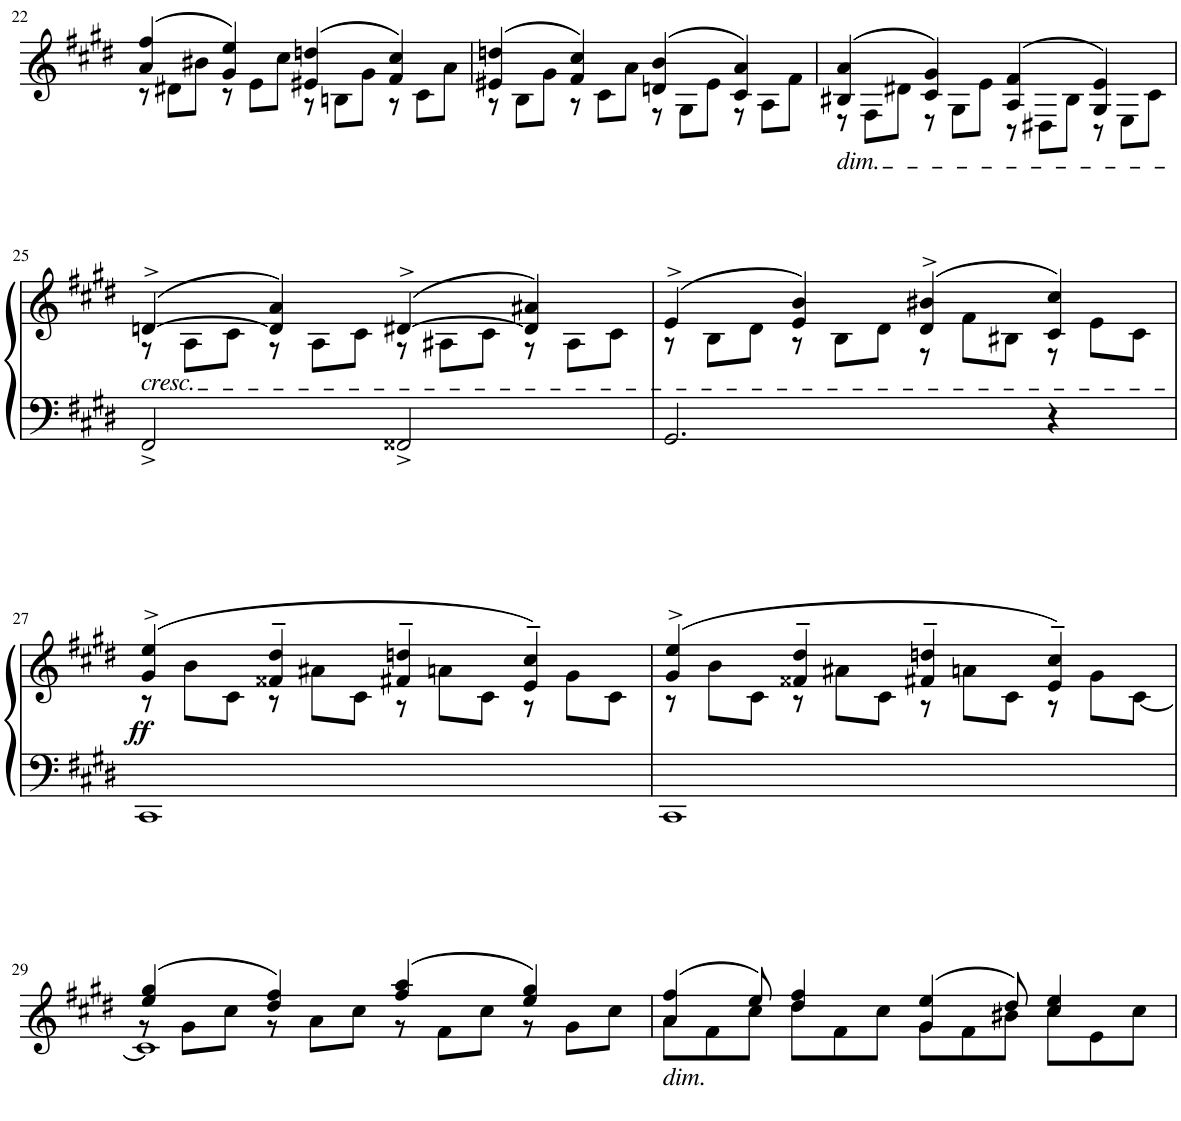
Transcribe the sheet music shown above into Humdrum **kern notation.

**kern	**kern	**dynam
*part1	*part1	*part1
*staff2	*staff1	*staff1/2
*I"Piano	*	*
*I'Pno.	*	*
!!LO:PB:g=z
*clefF4	*clefG2	*
*k[f#c#g#d#]	*k[f#c#g#d#]	*
*M4/4	*M4/4	*
*met(c)	*met(c)	*
=22	=22	=22
*	*^	*
1ryy	(4a/ 4ff#/	12r	.
.	.	12d#X\L	.
.	.	12b#X\J	.
.	4g#/ 4ee/)	12r	.
.	.	12e\L	.
.	.	12cc#\J	.
.	(4e#X/ 4ddn/	12r	.
.	.	12Bn\L	.
.	.	12g#\J	.
.	4f#/ 4cc#/)	12r	.
.	.	12c#\L	.
.	.	12a\J	.
=23	=23	=23	=23
1ryy	(4e#X/ 4ddn/	12r	.
.	.	12B\L	.
.	.	12g#\J	.
.	4f#/ 4cc#/)	12r	.
.	.	12c#\L	.
.	.	12a\J	.
.	(4dn/ 4b/	12r	.
.	.	12G#\L	.
.	.	12e#\J	.
.	4c#/ 4a/)	12r	.
.	.	12A\L	.
.	.	12f#\J	.
=24	=24	=24	=24
!	!LO:TX:b:i:t=dim.	!	!
1ryy	(4B#X/ 4a/	12r	.
.	.	12F#\L	.
.	.	12d#X\J	.
.	4c#/ 4g#/)	12r	.
.	.	12G#\L	.
.	.	12e\J	.
.	(4A/ 4f#/	12r	.
.	.	12D#X\L	.
.	.	12B#\J	.
.	4G#/ 4e/)	12r	.
.	.	12E\L	.
.	.	12c#\J	.
!!LO:LB:g=z	!!
=25	=25	=25	=25
!	!LO:TX:b:i:t=cresc.	!	!
2FF#^/	([>4dn^/	12r	.
.	.	12A\L	.
.	.	12c#\J	.
.	4d/] 4a/)	12r	.
.	.	12A\L	.
.	.	12c#\J	.
2FF##X^/	([4d#X^/	12r	.
.	.	12A#X\L	.
.	.	12c#\J	.
.	4d#/] 4a#X/)	12r	.
.	.	12A#\L	.
.	.	12c#\J	.
=26	=26	=26	=26
2.GG#/	(4e^/	12r	.
.	.	12B\L	.
.	.	12d#\J	.
.	4e/ 4b/)	12r	.
.	.	12B\L	.
.	.	12d#\J	.
.	(4d#/^ 4b#X/^	12r	.
.	.	12f#\L	.
.	.	12B#X\J	.
4r	4c#/ 4cc#/)	12r	.
.	.	12e\L	.
.	.	12c#\J	.
!!LO:LB:g=z	!!
=27	=27	=27	=27
!	!	!	!LO:DY:b
1CC#	(4g#/^ 4ee/^	12r	ff
.	.	12b\L	.
.	.	12c#\J	.
.	4f##X/~ 4dd#/~	12r	.
.	.	12a#X\L	.
.	.	12c#\J	.
.	4f#X/~ 4ddn/~	12r	.
.	.	12an\L	.
.	.	12c#\J	.
.	4e/~ 4cc#/~)	12r	.
.	.	12g#\L	.
.	.	12c#\J	.
=28	=28	=28	=28
1CC#	(4g#/^ 4ee/^	12r	.
.	.	12b\L	.
.	.	12c#\J	.
.	4f##X/~ 4dd#/~	12r	.
.	.	12a#X\L	.
.	.	12c#\J	.
.	4f#X/~ 4ddn/~	12r	.
.	.	12an\L	.
.	.	12c#\J	.
.	4e/~ 4cc#/~)	12r	.
.	.	12g#\L	.
.	.	[12c#\J	.
!!LO:LB:g=z
=29	=29	=29	=29
*	*	*^	*
1r	(4ee/ 4gg#/	12r	1c#]	.
.	.	12g#\L	.	.
.	.	12cc#\J	.	.
.	4dd#/ 4ff#/)	12r	.	.
.	.	12a\L	.	.
.	.	12cc#\J	.	.
.	(4ff#/ 4aa/	12r	.	.
.	.	12f#\L	.	.
.	.	12cc#\J	.	.
.	4ee/ 4gg#/)	12r	.	.
.	.	12g#\L	.	.
.	.	12cc#\J	.	.
*	*	*v	*v	*
=30	=30	=30	=30
*	*	*Xbrackettup	*
!	!LO:TX:b:i:t=dim.	!	!
1r	(6a/ 6ff#/	12a\L	.
.	.	12f#\	.
.	12ee/)	12cc#\J	.
.	4dd#/ 4ff#/	12dd#\L	.
.	.	12f#\	.
.	.	12cc#\J	.
*	*brackettup	*Xbrackettup	*
.	(6g#/ 6ee/	12g#\L	.
.	.	12f#\	.
.	12dd#/)	12b#X\J	.
.	4cc#/ 4ee/	12cc#\L	.
.	.	12e\	.
.	.	12cc#\J	.
*	*v	*v	*
=	=	=
*-	*-	*-
